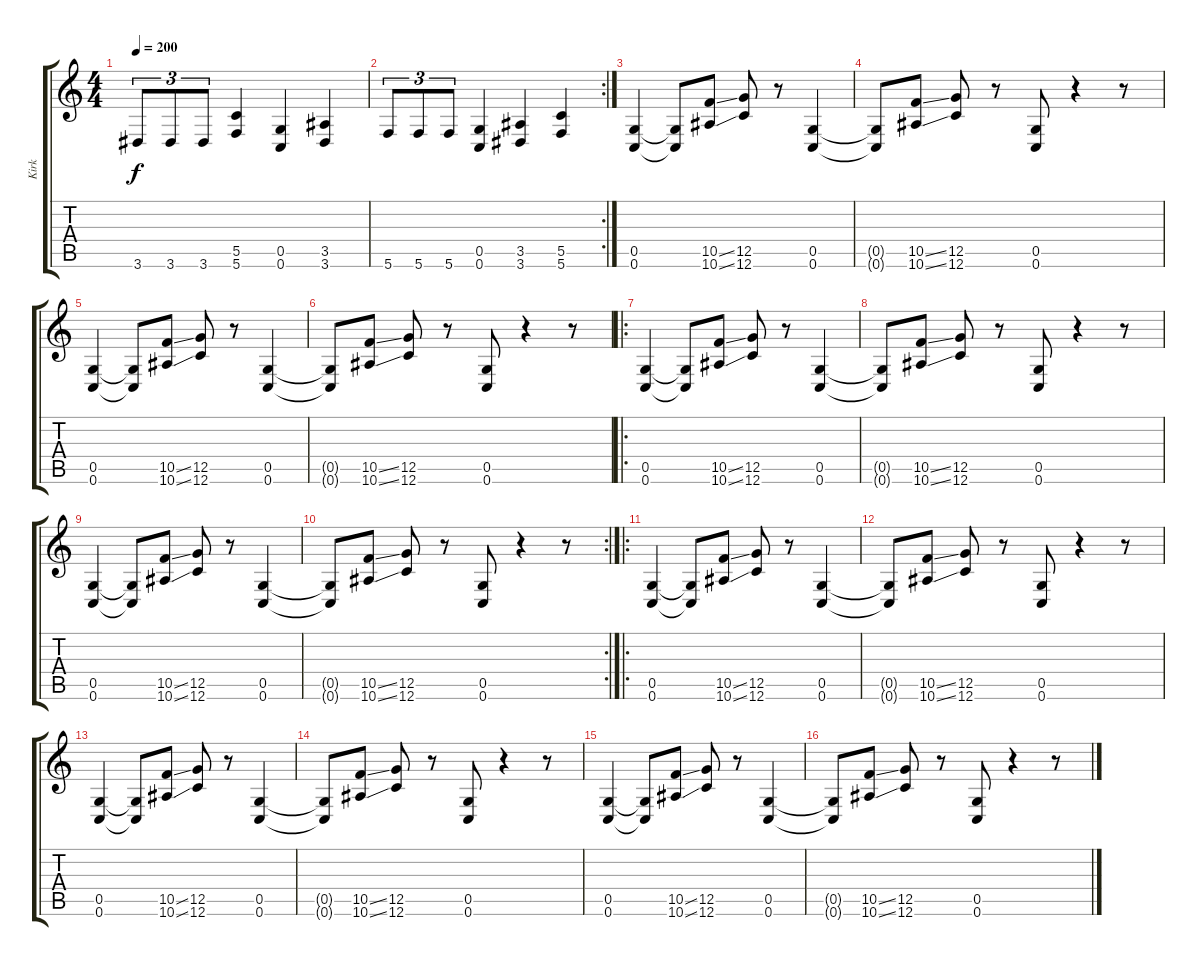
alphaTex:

\track ("Kirk" "Kirk") {instrument overdrivenguitar}
\staff {score tabs}
\tuning (D4 A3 F3 C3 G2 C2) {hide}
\ts (4 4)
\tempo 200
\clef g2
\ks c
3.6.8{tu (3 2) dy f} 3.6.8{tu (3 2)} 3.6.8{tu (3 2)} (5.5 5.6).4 (0.5 0.6).4 (3.5 3.6).4 |
\rc 2
5.6.8{tu (3 2)} 5.6.8{tu (3 2)} 5.6.8{tu (3 2)} (0.5 0.6).4 (3.5 3.6).4 (5.5 5.6).4 |
(0.5 0.6).4 (0.5{t} 0.6{t}).8 (10.5{ss} 10.6{ss}).8 (12.5 12.6).8 r.8 (0.5 0.6).4 |
(0.5{t} 0.6{t}).8 (10.5{ss} 10.6{ss}).8 (12.5 12.6).8 r.8 (0.5 0.6).8 r.4 r.8 |
(0.5 0.6).4 (0.5{t} 0.6{t}).8 (10.5{ss} 10.6{ss}).8 (12.5 12.6).8 r.8 (0.5 0.6).4 |
(0.5{t} 0.6{t}).8 (10.5{ss} 10.6{ss}).8 (12.5 12.6).8 r.8 (0.5 0.6).8 r.4 r.8 |
\ro
(0.5 0.6).4 (0.5{t} 0.6{t}).8 (10.5{ss} 10.6{ss}).8 (12.5 12.6).8 r.8 (0.5 0.6).4 |
(0.5{t} 0.6{t}).8 (10.5{ss} 10.6{ss}).8 (12.5 12.6).8 r.8 (0.5 0.6).8 r.4 r.8 |
(0.5 0.6).4 (0.5{t} 0.6{t}).8 (10.5{ss} 10.6{ss}).8 (12.5 12.6).8 r.8 (0.5 0.6).4 |
\rc 2
(0.5{t} 0.6{t}).8 (10.5{ss} 10.6{ss}).8 (12.5 12.6).8 r.8 (0.5 0.6).8 r.4 r.8 |
\ro
(0.5 0.6).4 (0.5{t} 0.6{t}).8 (10.5{ss} 10.6{ss}).8 (12.5 12.6).8 r.8 (0.5 0.6).4 |
(0.5{t} 0.6{t}).8 (10.5{ss} 10.6{ss}).8 (12.5 12.6).8 r.8 (0.5 0.6).8 r.4 r.8 |
(0.5 0.6).4 (0.5{t} 0.6{t}).8 (10.5{ss} 10.6{ss}).8 (12.5 12.6).8 r.8 (0.5 0.6).4 |
(0.5{t} 0.6{t}).8 (10.5{ss} 10.6{ss}).8 (12.5 12.6).8 r.8 (0.5 0.6).8 r.4 r.8 |
(0.5 0.6).4 (0.5{t} 0.6{t}).8 (10.5{ss} 10.6{ss}).8 (12.5 12.6).8 r.8 (0.5 0.6).4 |
(0.5{t} 0.6{t}).8 (10.5{ss} 10.6{ss}).8 (12.5 12.6).8 r.8 (0.5 0.6).8 r.4 r.8
